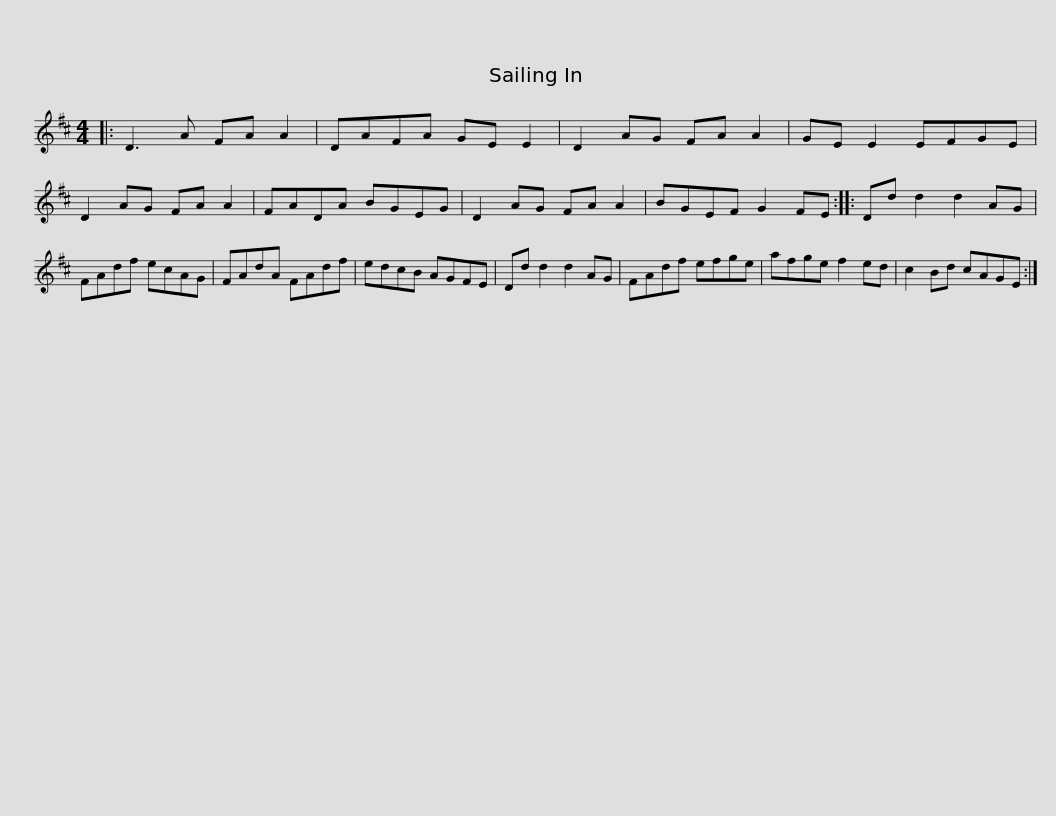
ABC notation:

X:1
L:1/8
M:4/4
I:linebreak $
K:D
V:1 treble
V:1
|: D3 A FA A2 | DAFA GE E2 | D2 AG FA A2 | GE E2 EFGE | D2 AG FA A2 | %5
 FADA BGEG |$ D2 AG FA A2 | BGEF G2 FE :: Dd d2 d2 AG | FAdf ecAG | %10
 FAdA FAdf | edcB AGFE |$ Dd d2 d2 AG | FAdf efge | afge f2 ed | %15
 c2 Bd cAGE :| %16
